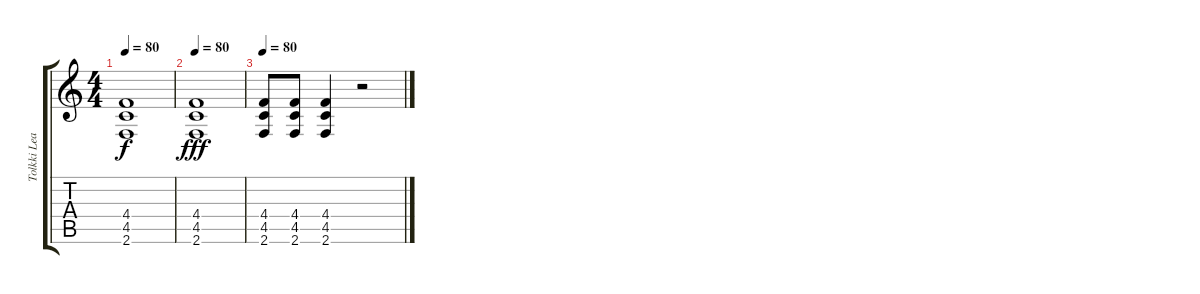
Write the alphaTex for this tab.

\track ("Tolkki Lead" "Tolkki Lea") {instrument overdrivenguitar}
\staff {score tabs}
\tuning (Eb4 Bb3 Gb3 Db3 Ab2 Eb2) {hide}
\ts (4 4)
\tempo 80
\clef g2
\ks c
(4.4{t} 4.5{t} 2.6{t}).1{dy f} |
\tempo 80
(4.4 4.5 2.6).1{dy fff} |
\tempo 80
(4.4 4.5 2.6).8 (4.4 4.5 2.6).8 (4.4 4.5 2.6).4 r.2
